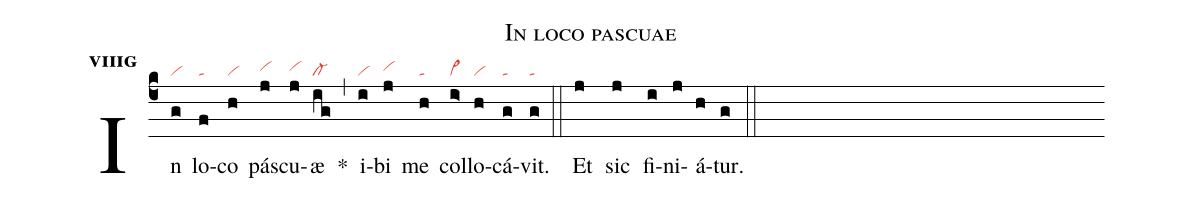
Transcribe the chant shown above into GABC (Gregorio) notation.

name:In loco pascuae;
office-part:an;
mode:8g;
nabc-lines:1;
%%
initial-style: 1;
name: In loco pascuae;
mode: 8;
office-part: Antiphona;
annotation: Ant. ;
annotation: viii g;
nabc-lines: 1;
%%
(c4) In(g|vi) lo(f|ta)co(h|vi) pás(j|vihh)cu(j|vihh)æ(ig|cl-) <sp>*</sp>(,) i(i|vi)bi(j|vihh) me(h|ta) col(i>|vi>)lo(h|vi)cá(g|ta)vit.(g|ta) (::)
<eu> Et(j) sic(j) fi(i)ni(j)á(h)tur.(g) </eu> (::)
